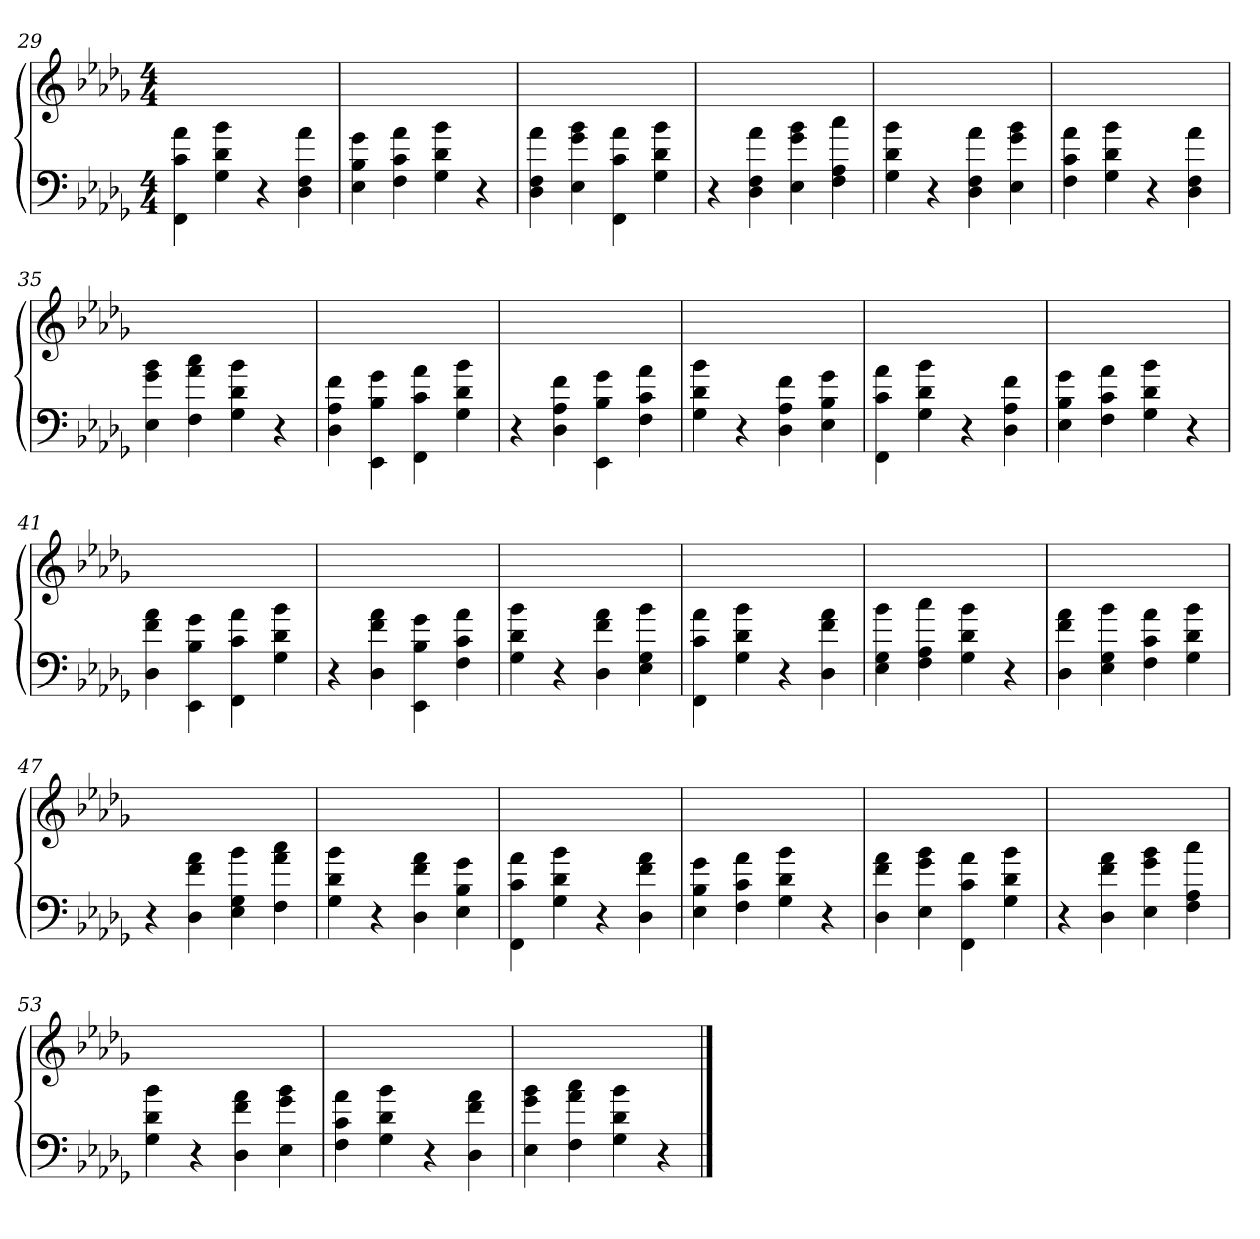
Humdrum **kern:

**kern	**kern
*part2	*part1
*staff2	*staff1
*clefF4	*clefG2
*k[b-e-a-d-g-]	*k[b-e-a-d-g-]
*D-:	*D-:
*M4/4	*M4/4
=29	=29
4FF 4c 4a-	1ryy
4G- 4d- 4b-	.
4r	.
4D- 4F 4a-	.
=30	=30
4E- 4B- 4g-	1ryy
4F 4c 4a-	.
4G- 4d- 4b-	.
4r	.
=31	=31
4D- 4F 4a-	1ryy
4E- 4g- 4b-	.
4FF 4c 4a-	.
4G- 4d- 4b-	.
=32	=32
4r	1ryy
4D- 4F 4a-	.
4E- 4g- 4b-	.
4F 4A- 4cc	.
=33	=33
4G- 4d- 4b-	1ryy
4r	.
4D- 4F 4a-	.
4E- 4g- 4b-	.
=34	=34
4F 4c 4a-	1ryy
4G- 4d- 4b-	.
4r	.
4D- 4F 4a-	.
=35	=35
4E- 4g- 4b-	1ryy
4F 4a- 4cc	.
4G- 4d- 4b-	.
4r	.
=36	=36
4D- 4A- 4f	1ryy
4EE- 4B- 4g-	.
4FF 4c 4a-	.
4G- 4d- 4b-	.
=37	=37
4r	1ryy
4D- 4A- 4f	.
4EE- 4B- 4g-	.
4F 4c 4a-	.
=38	=38
4G- 4d- 4b-	1ryy
4r	.
4D- 4A- 4f	.
4E- 4B- 4g-	.
=39	=39
4FF 4c 4a-	1ryy
4G- 4d- 4b-	.
4r	.
4D- 4A- 4f	.
=40	=40
4E- 4B- 4g-	1ryy
4F 4c 4a-	.
4G- 4d- 4b-	.
4r	.
=41	=41
4D- 4f 4a-	1ryy
4EE- 4B- 4g-	.
4FF 4c 4a-	.
4G- 4d- 4b-	.
=42	=42
4r	1ryy
4D- 4f 4a-	.
4EE- 4B- 4g-	.
4F 4c 4a-	.
=43	=43
4G- 4d- 4b-	1ryy
4r	.
4D- 4f 4a-	.
4E- 4G- 4b-	.
=44	=44
4FF 4c 4a-	1ryy
4G- 4d- 4b-	.
4r	.
4D- 4f 4a-	.
=45	=45
4E- 4G- 4b-	1ryy
4F 4A- 4cc	.
4G- 4d- 4b-	.
4r	.
=46	=46
4D- 4f 4a-	1ryy
4E- 4G- 4b-	.
4F 4c 4a-	.
4G- 4d- 4b-	.
=47	=47
4r	1ryy
4D- 4f 4a-	.
4E- 4G- 4b-	.
4F 4a- 4cc	.
=48	=48
4G- 4d- 4b-	1ryy
4r	.
4D- 4f 4a-	.
4E- 4B- 4g-	.
=49	=49
4FF 4c 4a-	1ryy
4G- 4d- 4b-	.
4r	.
4D- 4f 4a-	.
=50	=50
4E- 4B- 4g-	1ryy
4F 4c 4a-	.
4G- 4d- 4b-	.
4r	.
=51	=51
4D- 4f 4a-	1ryy
4E- 4g- 4b-	.
4FF 4c 4a-	.
4G- 4d- 4b-	.
=52	=52
4r	1ryy
4D- 4f 4a-	.
4E- 4g- 4b-	.
4F 4A- 4cc	.
=53	=53
4G- 4d- 4b-	1ryy
4r	.
4D- 4f 4a-	.
4E- 4g- 4b-	.
=54	=54
4F 4c 4a-	1ryy
4G- 4d- 4b-	.
4r	.
4D- 4f 4a-	.
=55	=55
4E- 4g- 4b-	1ryy
4F 4a- 4cc	.
4G- 4d- 4b-	.
4r	.
==	==
*-	*-
